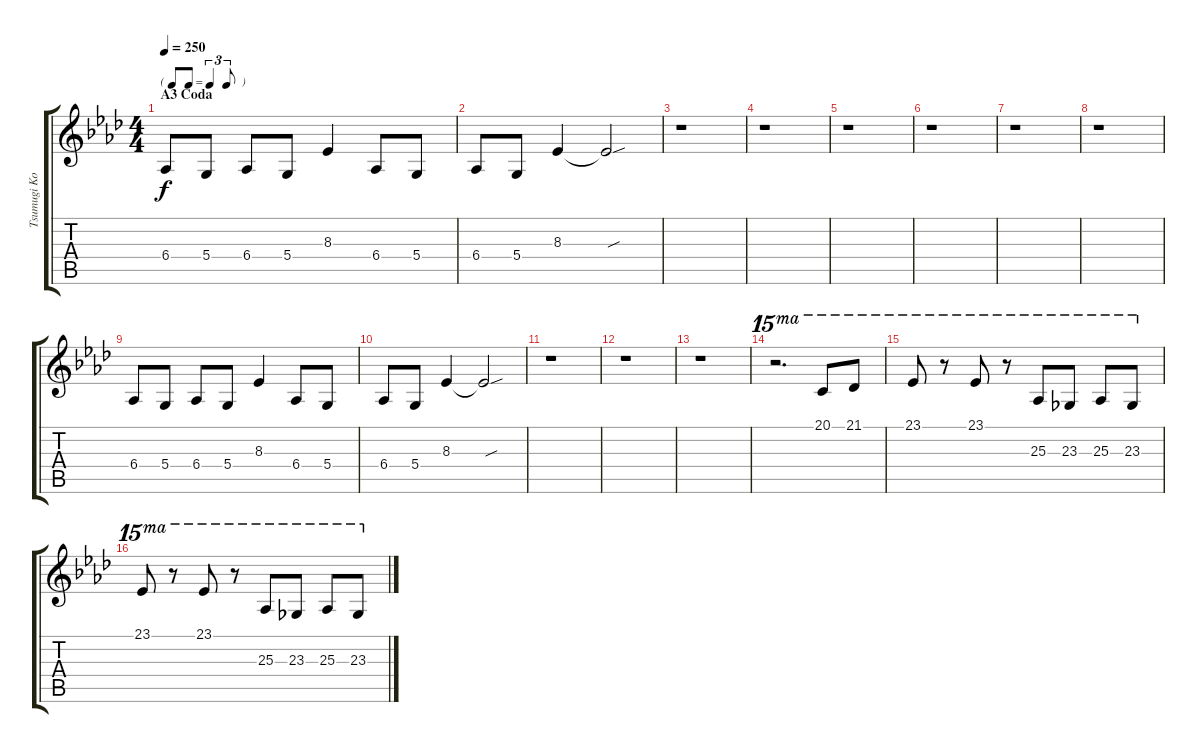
\track ("Tsumugi Kotobuki II" "Tsumugi Ko") {instrument lead1square}
\staff {score tabs}
\tuning (E4 B3 G3 D3 A2 E2) {hide}
\ts (4 4)
\tf triplet8th
\section ("" "A3 Coda")
\tempo 250
\clef g2
\ks ab
6.4.8{dy f} 5.4.8 6.4.8 5.4.8 8.3.4 6.4.8 5.4.8 |
6.4.8 5.4.8 8.3.4 8.3{sou t}.2 |
r.1 |
r.1 |
r.1 |
r.1 |
r.1 |
r.1 |
6.4.8 5.4.8 6.4.8 5.4.8 8.3.4 6.4.8 5.4.8 |
6.4.8 5.4.8 8.3.4 8.3{sou t}.2 |
r.1 |
r.1 |
r.1 |
r.2{d ot 15ma} 20.1.8{ot 15ma} 21.1.8{ot 15ma} |
23.1.8{ot 15ma} r.8{ot 15ma} 23.1.8{ot 15ma} r.8{ot 15ma} 25.3.8{ot 15ma} 23.3.8{ot 15ma} 25.3.8{ot 15ma} 23.3.8{ot 15ma} |
23.1.8{ot 15ma} r.8{ot 15ma} 23.1.8{ot 15ma} r.8{ot 15ma} 25.3.8{ot 15ma} 23.3.8{ot 15ma} 25.3.8{ot 15ma} 23.3.8{ot 15ma}
